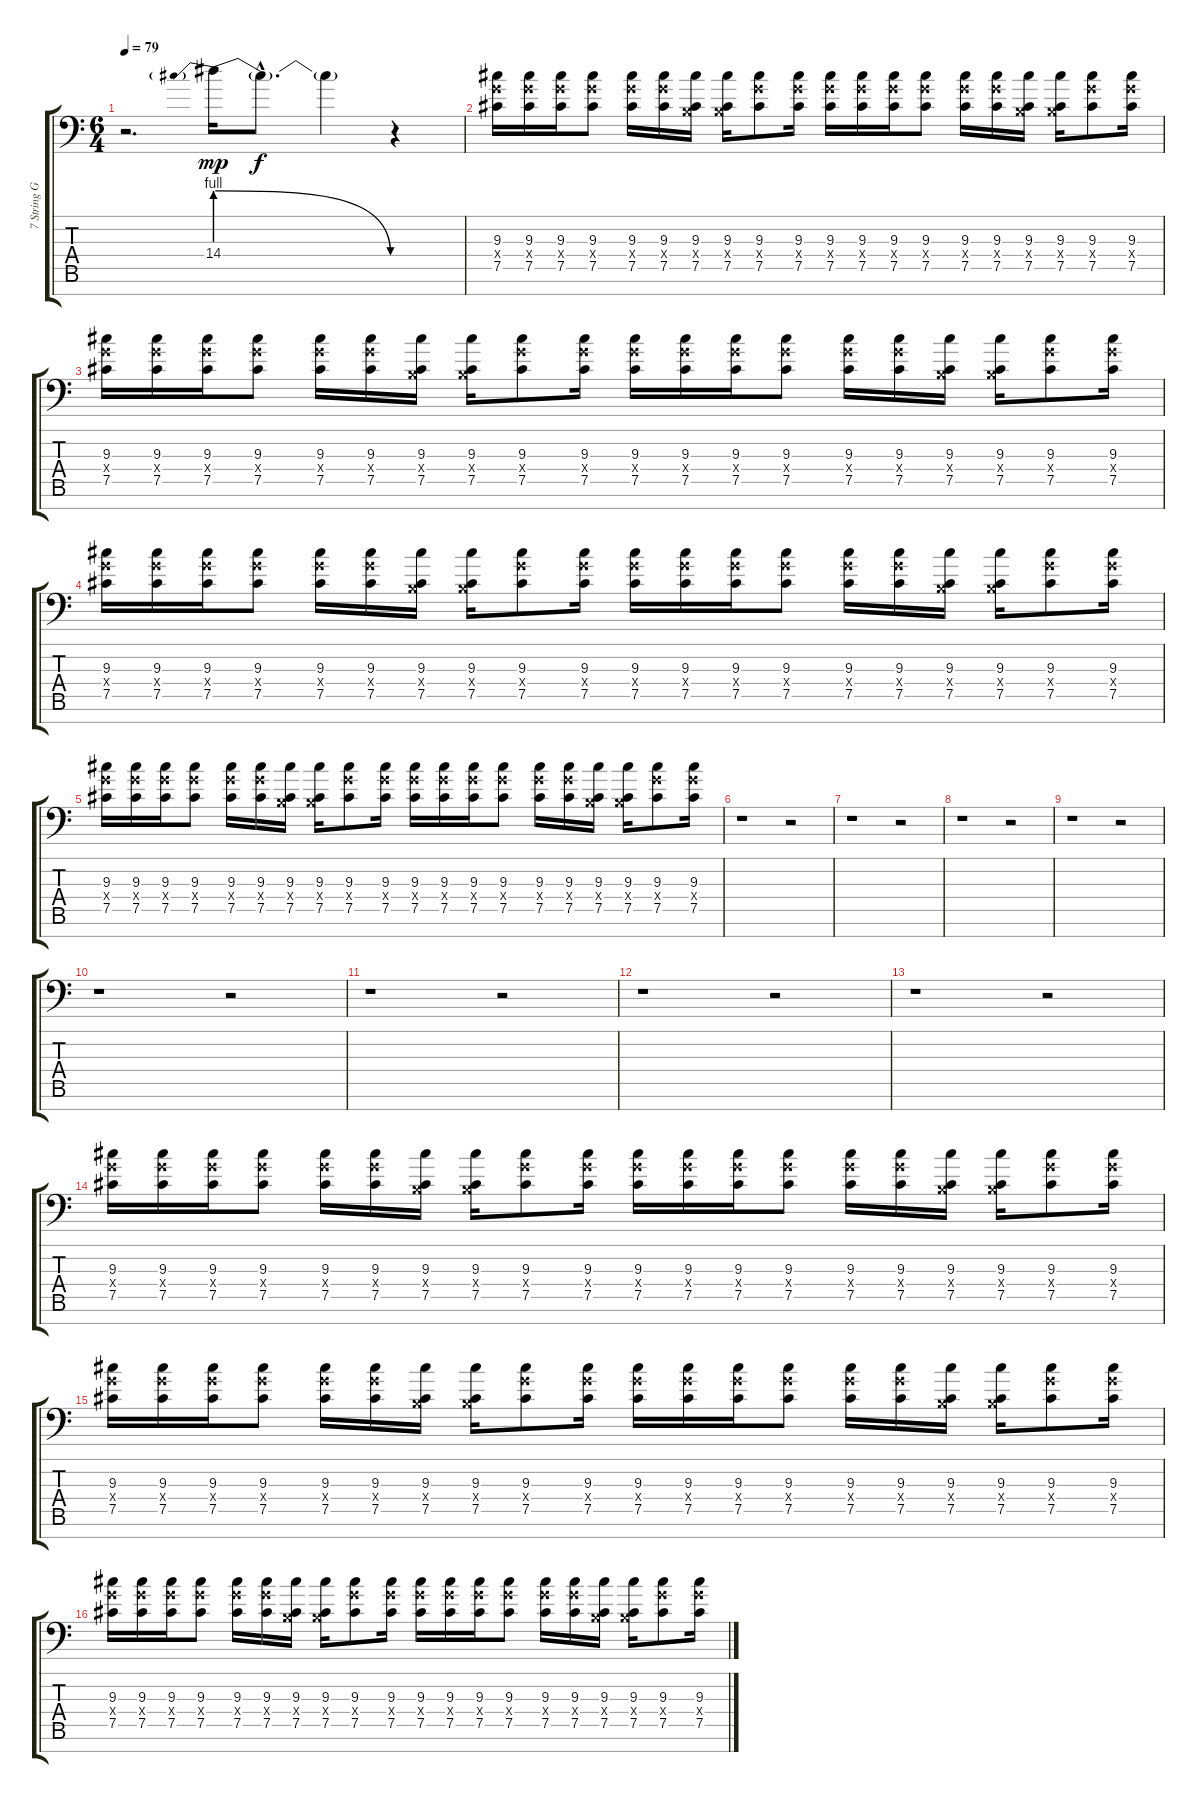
\track ("7 String Guitar Fills" "7 String G") {instrument overdrivenguitar}
\staff {score tabs}
\tuning (Db4 Ab3 E3 B2 Gb2 B1 Gb1) {hide}
\ts (6 4)
\tempo 79
\clef f4
\ks c
r.2{d dy mf} 14.4{be (prebendrelease 0 4 60 0)}.16{dy mp balance 16} 14.4{hac t}.8{d dy f balance 0} 14.4{t}.4 r.4{volume 11 balance 8 instrument overdrivenguitar} |
(9.3 8.4{x} 7.5).16{volume 11 instrument overdrivenguitar} (9.3 8.4{x} 7.5).16 (9.3 8.4{x} 7.5).16 (9.3 8.4{x} 7.5).8 (9.3 8.4{x} 7.5).16 (9.3 8.4{x} 7.5).16 (9.3 0.4{x} 7.5).16 (9.3 0.4{x} 7.5).16 (9.3 8.4{x} 7.5).8 (9.3 8.4{x} 7.5).16 (9.3 8.4{x} 7.5).16 (9.3 8.4{x} 7.5).16 (9.3 8.4{x} 7.5).16 (9.3 8.4{x} 7.5).8 (9.3 8.4{x} 7.5).16 (9.3 8.4{x} 7.5).16 (9.3 0.4{x} 7.5).16 (9.3 0.4{x} 7.5).16 (9.3 8.4{x} 7.5).8 (9.3 8.4{x} 7.5).16 |
(9.3 8.4{x} 7.5).16 (9.3 8.4{x} 7.5).16 (9.3 8.4{x} 7.5).16 (9.3 8.4{x} 7.5).8 (9.3 8.4{x} 7.5).16 (9.3 8.4{x} 7.5).16 (9.3 0.4{x} 7.5).16 (9.3 0.4{x} 7.5).16 (9.3 8.4{x} 7.5).8 (9.3 8.4{x} 7.5).16 (9.3 8.4{x} 7.5).16 (9.3 8.4{x} 7.5).16 (9.3 8.4{x} 7.5).16 (9.3 8.4{x} 7.5).8 (9.3 8.4{x} 7.5).16 (9.3 8.4{x} 7.5).16 (9.3 0.4{x} 7.5).16 (9.3 0.4{x} 7.5).16 (9.3 8.4{x} 7.5).8 (9.3 8.4{x} 7.5).16 |
(9.3 8.4{x} 7.5).16 (9.3 8.4{x} 7.5).16 (9.3 8.4{x} 7.5).16 (9.3 8.4{x} 7.5).8 (9.3 8.4{x} 7.5).16 (9.3 8.4{x} 7.5).16 (9.3 0.4{x} 7.5).16 (9.3 0.4{x} 7.5).16 (9.3 8.4{x} 7.5).8 (9.3 8.4{x} 7.5).16 (9.3 8.4{x} 7.5).16 (9.3 8.4{x} 7.5).16 (9.3 8.4{x} 7.5).16 (9.3 8.4{x} 7.5).8 (9.3 8.4{x} 7.5).16 (9.3 8.4{x} 7.5).16 (9.3 0.4{x} 7.5).16 (9.3 0.4{x} 7.5).16 (9.3 8.4{x} 7.5).8 (9.3 8.4{x} 7.5).16 |
(9.3 8.4{x} 7.5).16 (9.3 8.4{x} 7.5).16 (9.3 8.4{x} 7.5).16 (9.3 8.4{x} 7.5).8 (9.3 8.4{x} 7.5).16 (9.3 8.4{x} 7.5).16 (9.3 0.4{x} 7.5).16 (9.3 0.4{x} 7.5).16 (9.3 8.4{x} 7.5).8 (9.3 8.4{x} 7.5).16 (9.3 8.4{x} 7.5).16 (9.3 8.4{x} 7.5).16 (9.3 8.4{x} 7.5).16 (9.3 8.4{x} 7.5).8 (9.3 8.4{x} 7.5).16 (9.3 8.4{x} 7.5).16 (9.3 0.4{x} 7.5).16 (9.3 0.4{x} 7.5).16 (9.3 8.4{x} 7.5).8 (9.3 8.4{x} 7.5).16 |
r.1 r.2 |
r.1 r.2 |
r.1 r.2 |
r.1 r.2 |
r.1 r.2 |
r.1 r.2 |
r.1 r.2 |
r.1 r.2 |
(9.3 8.4{x} 7.5).16 (9.3 8.4{x} 7.5).16 (9.3 8.4{x} 7.5).16 (9.3 8.4{x} 7.5).8 (9.3 8.4{x} 7.5).16 (9.3 8.4{x} 7.5).16 (9.3 0.4{x} 7.5).16 (9.3 0.4{x} 7.5).16 (9.3 8.4{x} 7.5).8 (9.3 8.4{x} 7.5).16 (9.3 8.4{x} 7.5).16 (9.3 8.4{x} 7.5).16 (9.3 8.4{x} 7.5).16 (9.3 8.4{x} 7.5).8 (9.3 8.4{x} 7.5).16 (9.3 8.4{x} 7.5).16 (9.3 0.4{x} 7.5).16 (9.3 0.4{x} 7.5).16 (9.3 8.4{x} 7.5).8 (9.3 8.4{x} 7.5).16 |
(9.3 8.4{x} 7.5).16 (9.3 8.4{x} 7.5).16 (9.3 8.4{x} 7.5).16 (9.3 8.4{x} 7.5).8 (9.3 8.4{x} 7.5).16 (9.3 8.4{x} 7.5).16 (9.3 0.4{x} 7.5).16 (9.3 0.4{x} 7.5).16 (9.3 8.4{x} 7.5).8 (9.3 8.4{x} 7.5).16 (9.3 8.4{x} 7.5).16 (9.3 8.4{x} 7.5).16 (9.3 8.4{x} 7.5).16 (9.3 8.4{x} 7.5).8 (9.3 8.4{x} 7.5).16 (9.3 8.4{x} 7.5).16 (9.3 0.4{x} 7.5).16 (9.3 0.4{x} 7.5).16 (9.3 8.4{x} 7.5).8 (9.3 8.4{x} 7.5).16 |
(9.3 8.4{x} 7.5).16 (9.3 8.4{x} 7.5).16 (9.3 8.4{x} 7.5).16 (9.3 8.4{x} 7.5).8 (9.3 8.4{x} 7.5).16 (9.3 8.4{x} 7.5).16 (9.3 0.4{x} 7.5).16 (9.3 0.4{x} 7.5).16 (9.3 8.4{x} 7.5).8 (9.3 8.4{x} 7.5).16 (9.3 8.4{x} 7.5).16 (9.3 8.4{x} 7.5).16 (9.3 8.4{x} 7.5).16 (9.3 8.4{x} 7.5).8 (9.3 8.4{x} 7.5).16 (9.3 8.4{x} 7.5).16 (9.3 0.4{x} 7.5).16 (9.3 0.4{x} 7.5).16 (9.3 8.4{x} 7.5).8 (9.3 8.4{x} 7.5).16
